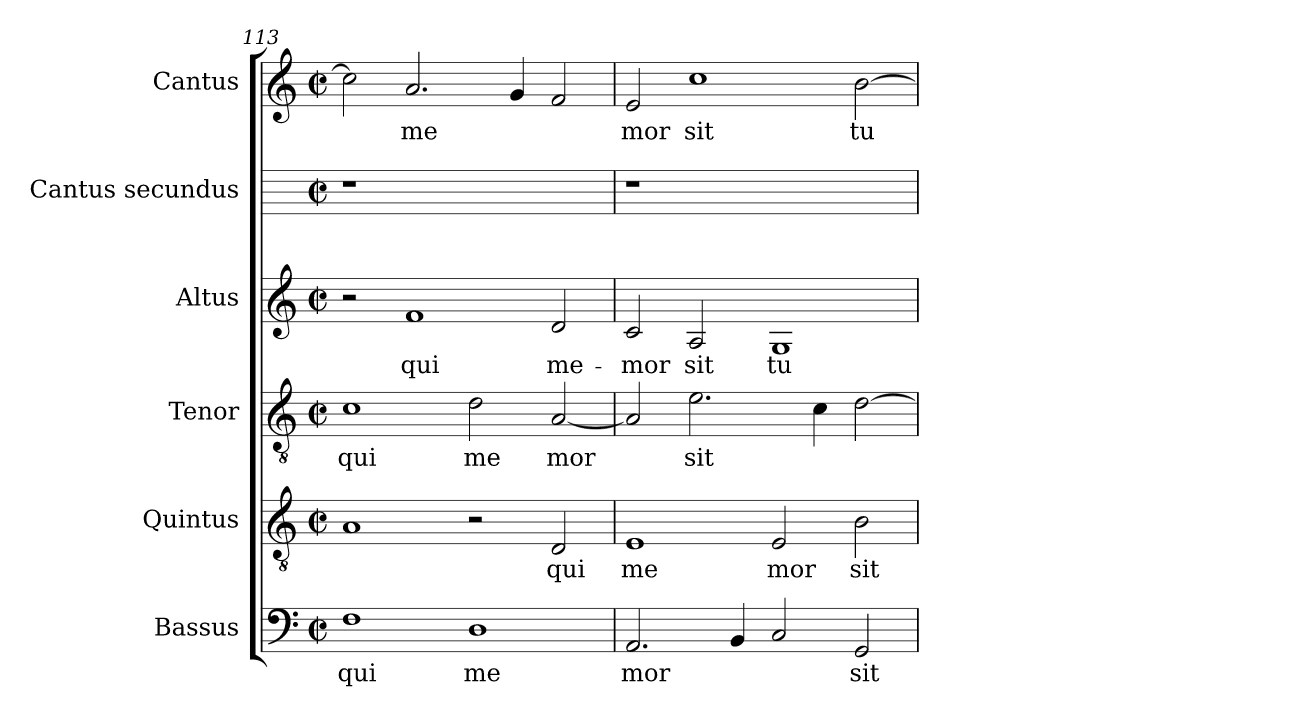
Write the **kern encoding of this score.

**kern	**text	**kern	**text	**kern	**text	**kern	**text	**kern	**kern	**text
*part6	*part6	*part5	*part5	*part4	*part4	*part3	*part3	*part2	*part1	*part1
*staff6	*staff6	*staff5	*staff5	*staff4	*staff4	*staff3	*staff3	*staff2	*staff1	*staff1
*I"Bassus	*	*I"Quintus	*	*I"Tenor	*	*I"Altus	*	*I"Cantus  secundus	*I"Cantus	*
*I'B	*	*I'Q	*	*I'T	*	*I'A	*	*	*I'C	*
*clefF4	*	*clefGv2	*	*clefGv2	*	*clefG2	*	*	*clefG2	*
*k[]	*	*k[]	*	*k[]	*	*k[]	*	*k[]	*k[]	*
*C:	*	*C:	*	*C:	*	*C:	*	*C:	*C:	*
*M2/2	*	*M2/2	*	*M2/2	*	*M2/2	*	*M2/2	*M2/2	*
*met(c|)	*	*met(c|)	*	*met(c|)	*	*met(c|)	*	*met(c|)	*met(c|)	*
=113	=113	=113	=113	=113	=113	=113	=113	=113	=113	=113
!	!LO:LY:b:cj	!	!LO:LY:b:cj	!	!LO:LY:b:cj	!	!	!	!	!LO:LY:b:cj
1F	qui	1A	.	1c	qui	2r	.	1r	2cc\]	.
!	!	!	!	!	!	!	!LO:LY:b:cj	!	!	!LO:LY:b:cj
.	.	.	.	.	.	1f	qui	.	2.a/	me
!	!LO:LY:b:cj	!	!	!	!LO:LY:b:cj	!	!	!	!	!
1D	me	2r	.	2d\	me	.	.	1ryy	.	.
!	!	!	!	!	!	!	!	!	!	!LO:LY:b:cj
.	.	.	.	.	.	.	.	.	4g/	.
!	!	!	!LO:LY:b:cj	!	!LO:LY:b:cj	!	!LO:LY:b:cj	!	!	!LO:LY:b:cj
.	.	2D/	qui	[<2A/	mor	2d/	me-	.	2f/	.
=114	=114	=114	=114	=114	=114	=114	=114	=114	=114	=114
!	!LO:LY:b:cj	!	!LO:LY:b:cj	!	!LO:LY:b:cj	!	!LO:LY:b:cj	!	!	!LO:LY:b:cj
2.AA/	mor	1E	me	2A/]	.	2c/	-mor	1r	2e/	mor
!	!	!	!	!	!LO:LY:b:cj	!	!LO:LY:b:cj	!	!	!LO:LY:b:cj
.	.	.	.	2.e\	sit	2A/	sit	.	1cc	sit
!	!LO:LY:b:cj	!	!	!	!	!	!	!	!	!
4BB/	.	.	.	.	.	.	.	.	.	.
!	!LO:LY:b:cj	!	!LO:LY:b:cj	!	!	!	!LO:LY:b:cj	!	!	!
2C/	.	2E/	mor	.	.	1G	tu-	1ryy	.	.
!	!	!	!	!	!LO:LY:b:cj	!	!	!	!	!
.	.	.	.	4c\	.	.	.	.	.	.
!	!LO:LY:b:cj	!	!LO:LY:b:cj	!	!LO:LY:b:cj	!	!	!	!	!LO:LY:b:cj
2GG/	sit	2B\	sit	[>2d\	.	.	.	.	[>2b\	tu
=	=	=	=	=	=	=	=	=	=	=
*-	*-	*-	*-	*-	*-	*-	*-	*-	*-	*-
